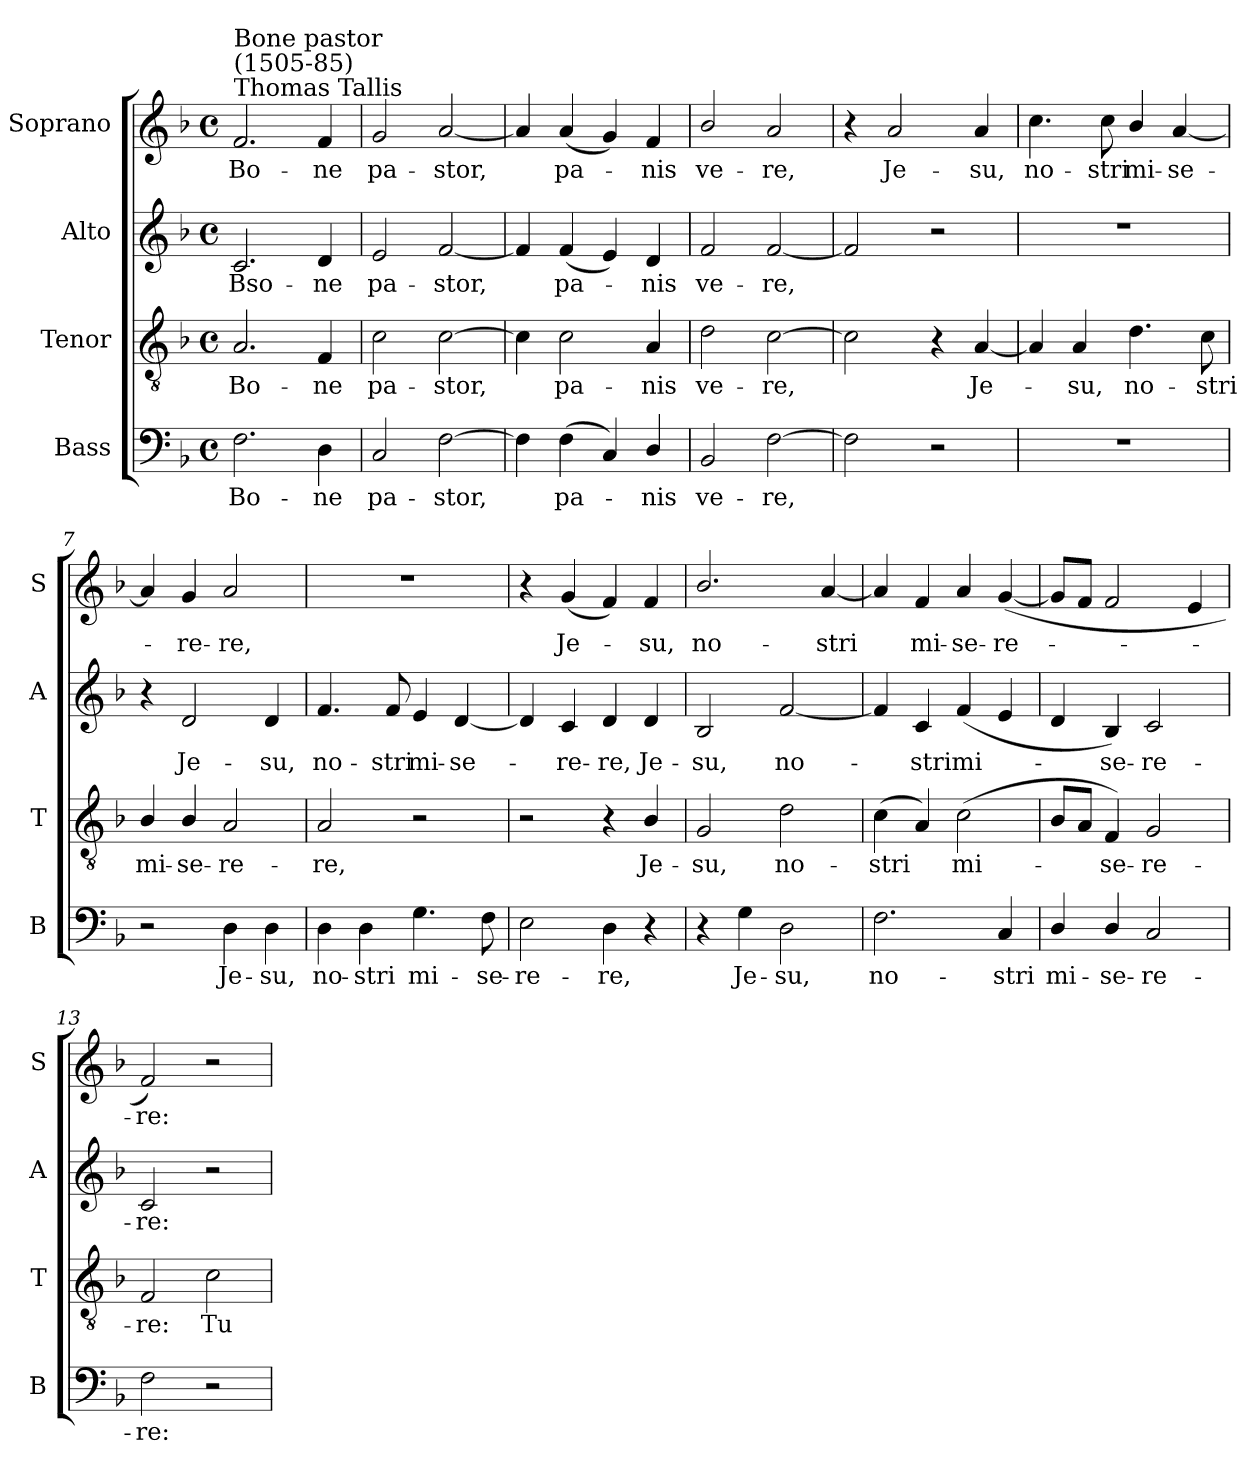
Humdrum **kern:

**kern	**text	**kern	**text	**kern	**text	**kern	**text
*part4	*part4	*part3	*part3	*part2	*part2	*part1	*part1
*staff4	*staff4	*staff3	*staff3	*staff2	*staff2	*staff1	*staff1
*I"Bass	*	*I"Tenor	*	*I"Alto	*	*I"Soprano	*
*I'B	*	*I'T	*	*I'A	*	*I'S	*
*clefF4	*	*clefGv2	*	*clefG2	*	*clefG2	*
*k[b-]	*	*k[b-]	*	*k[b-]	*	*k[b-]	*
*F:	*	*F:	*	*F:	*	*F:	*
*M4/4	*	*M4/4	*	*M4/4	*	*M4/4	*
*met(c)	*	*met(c)	*	*met(c)	*	*met(c)	*
*MM96	*	*MM96	*	*MM96	*	*MM96	*
=1	=1	=1	=1	=1	=1	=1	=1
!	!	!	!	!	!	!LO:TX:a:t=Thomas Tallis	!
!	!	!	!	!	!	!LO:TX:a:t=(1505-85)	!
!	!	!	!	!	!	!LO:TX:a:t=Bone pastor	!
!	!LO:LY:b	!	!LO:LY:b	!	!LO:LY:b	!	!LO:LY:b
2.F\	Bo-	2.A/	Bo-	2.c/	Bso-	2.f/	Bo-
!	!LO:LY:b	!	!LO:LY:b	!	!LO:LY:b	!	!LO:LY:b
4D\	-ne	4F/	-ne	4d/	-ne	4f/	-ne
=2	=2	=2	=2	=2	=2	=2	=2
!	!LO:LY:b	!	!LO:LY:b	!	!LO:LY:b	!	!LO:LY:b
2C/	pa-	2c\	pa-	2e/	pa-	2g/	pa-
!	!LO:LY:b	!	!LO:LY:b	!	!LO:LY:b	!	!LO:LY:b
[2F\	-stor,	[2c\	-stor,	[2f/	-stor,	[2a/	-stor,
=3	=3	=3	=3	=3	=3	=3	=3
4F\]	.	4c\]	.	4f/]	.	4a/]	.
!	!LO:LY:b	!	!LO:LY:b	!	!LO:LY:b	!	!LO:LY:b
(<4F\	pa-	2c\	pa-	(<4f/	pa-	(<4a/	pa-
4C/)	.	.	.	4e/)	.	4g/)	.
!	!LO:LY:b	!	!LO:LY:b	!	!LO:LY:b	!	!LO:LY:b
4D/	nis	4A/	-nis	4d/	nis	4f/	nis
=4	=4	=4	=4	=4	=4	=4	=4
!	!LO:LY:b	!	!LO:LY:b	!	!LO:LY:b	!	!LO:LY:b
2BB-/	ve-	2d\	ve-	2f/	ve-	2b-/	ve-
!	!LO:LY:b	!	!LO:LY:b	!	!LO:LY:b	!	!LO:LY:b
[2F\	-re,	[2c\	-re,	[2f/	-re,	2a/	-re,
=5	=5	=5	=5	=5	=5	=5	=5
2F\]	.	2c\]	.	2f/]	.	4r	.
!	!	!	!	!	!	!	!LO:LY:b
.	.	.	.	.	.	2a/	Je-
2r	.	4r	.	2r	.	.	.
!	!	!	!LO:LY:b	!	!	!	!LO:LY:b
.	.	[4A/	Je-	.	.	4a/	-su,
=6	=6	=6	=6	=6	=6	=6	=6
!	!	!	!	!	!	!	!LO:LY:b
1r	.	4A/]	.	1r	.	4.cc\	no-
!	!	!	!LO:LY:b	!	!	!	!
.	.	4A/	su,	.	.	.	.
!	!	!	!	!	!	!	!LO:LY:b
.	.	.	.	.	.	8cc\	-stri
!	!	!	!LO:LY:b	!	!	!	!LO:LY:b
.	.	4.d\	no-	.	.	4b-/	mi-
!	!	!	!	!	!	!	!LO:LY:b
.	.	.	.	.	.	[4a/	-se-
!	!	!	!LO:LY:b	!	!	!	!
.	.	8c\	-stri	.	.	.	.
!!LO:LB:g=z
=7	=7	=7	=7	=7	=7	=7	=7
!	!	!	!LO:LY:b	!	!	!	!
2r	.	4B-/	mi-	4r	.	4a/]	.
!	!	!	!LO:LY:b	!	!LO:LY:b	!	!LO:LY:b
.	.	4B-/	-se-	2d/	Je-	4g/	re-
!	!LO:LY:b	!	!LO:LY:b	!	!	!	!LO:LY:b
4D\	Je-	2A/	-re-	.	.	2a/	-re,
!	!LO:LY:b	!	!	!	!LO:LY:b	!	!
4D\	-su,	.	.	4d/	-su,	.	.
=8	=8	=8	=8	=8	=8	=8	=8
!	!LO:LY:b	!	!LO:LY:b	!	!LO:LY:b	!	!
4D\	no-	2A/	-re,	4.f/	no-	1r	.
!	!LO:LY:b	!	!	!	!	!	!
4D\	-stri	.	.	.	.	.	.
!	!	!	!	!	!LO:LY:b	!	!
.	.	.	.	8f/	-stri	.	.
!	!LO:LY:b	!	!	!	!LO:LY:b	!	!
4.G\	mi-	2r	.	4e/	mi-	.	.
!	!	!	!	!	!LO:LY:b	!	!
.	.	.	.	[4d/	-se-	.	.
!	!LO:LY:b	!	!	!	!	!	!
8F\	-se-	.	.	.	.	.	.
=9	=9	=9	=9	=9	=9	=9	=9
!	!LO:LY:b	!	!	!	!	!	!
2E\	-re-	2r	.	4d/]	.	4r	.
!	!	!	!	!	!LO:LY:b	!	!LO:LY:b
.	.	.	.	4c/	re-	(<4g/	Je-
!	!LO:LY:b	!	!	!	!LO:LY:b	!	!
4D\	-re,	4r	.	4d/	-re,	4f/)	.
!	!	!	!LO:LY:b	!	!LO:LY:b	!	!LO:LY:b
4r	.	4B-/	Je-	4d/	Je-	4f/	su,
=10	=10	=10	=10	=10	=10	=10	=10
!	!	!	!LO:LY:b	!	!LO:LY:b	!	!LO:LY:b
4r	.	2G/	-su,	2B-/	-su,	2.b-/	no-
!	!LO:LY:b	!	!	!	!	!	!
4G\	Je-	.	.	.	.	.	.
!	!LO:LY:b	!	!LO:LY:b	!	!LO:LY:b	!	!
2D\	-su,	2d\	no-	[2f/	no-	.	.
!	!	!	!	!	!	!	!LO:LY:b
.	.	.	.	.	.	[4a/	-stri
=11	=11	=11	=11	=11	=11	=11	=11
!	!LO:LY:b	!	!LO:LY:b	!	!	!	!
2.F\	no-	(<4c\	-stri	4f/]	.	4a/]	.
!	!	!	!	!	!LO:LY:b	!	!LO:LY:b
.	.	4A/)	.	4c/	stri	4f/	mi-
!	!	!	!LO:LY:b	!	!LO:LY:b	!	!LO:LY:b
.	.	(<2c\	mi-	(<4f/	mi-	4a/	-se-
!	!LO:LY:b	!	!	!	!	!	!LO:LY:b
4C/	-stri	.	.	4e/	.	(<[4g/	-re-
=12	=12	=12	=12	=12	=12	=12	=12
!	!LO:LY:b	!	!	!	!	!	!
4D/	mi-	8B-/L	.	4d/	.	8g/L]	.
.	.	8A/J	.	.	.	8f/J	.
!	!LO:LY:b	!	!LO:LY:b	!	!LO:LY:b	!	!
4D/	-se-	4F/)	se-	4B-/)	se-	2f/	.
!	!LO:LY:b	!	!LO:LY:b	!	!LO:LY:b	!	!
2C/	-re-	2G/	-re-	2c/	-re-	.	.
.	.	.	.	.	.	4e/	.
=13	=13	=13	=13	=13	=13	=13	=13
!	!LO:LY:b	!	!LO:LY:b	!	!LO:LY:b	!	!LO:LY:b
2F\	-re:	2F/	-re:	2c/	-re:	2f/)	re:
!	!	!	!LO:LY:b	!	!	!	!
2r	.	2c\	Tu	2r	.	2r	.
=	=	=	=	=	=	=	=
*-	*-	*-	*-	*-	*-	*-	*-
